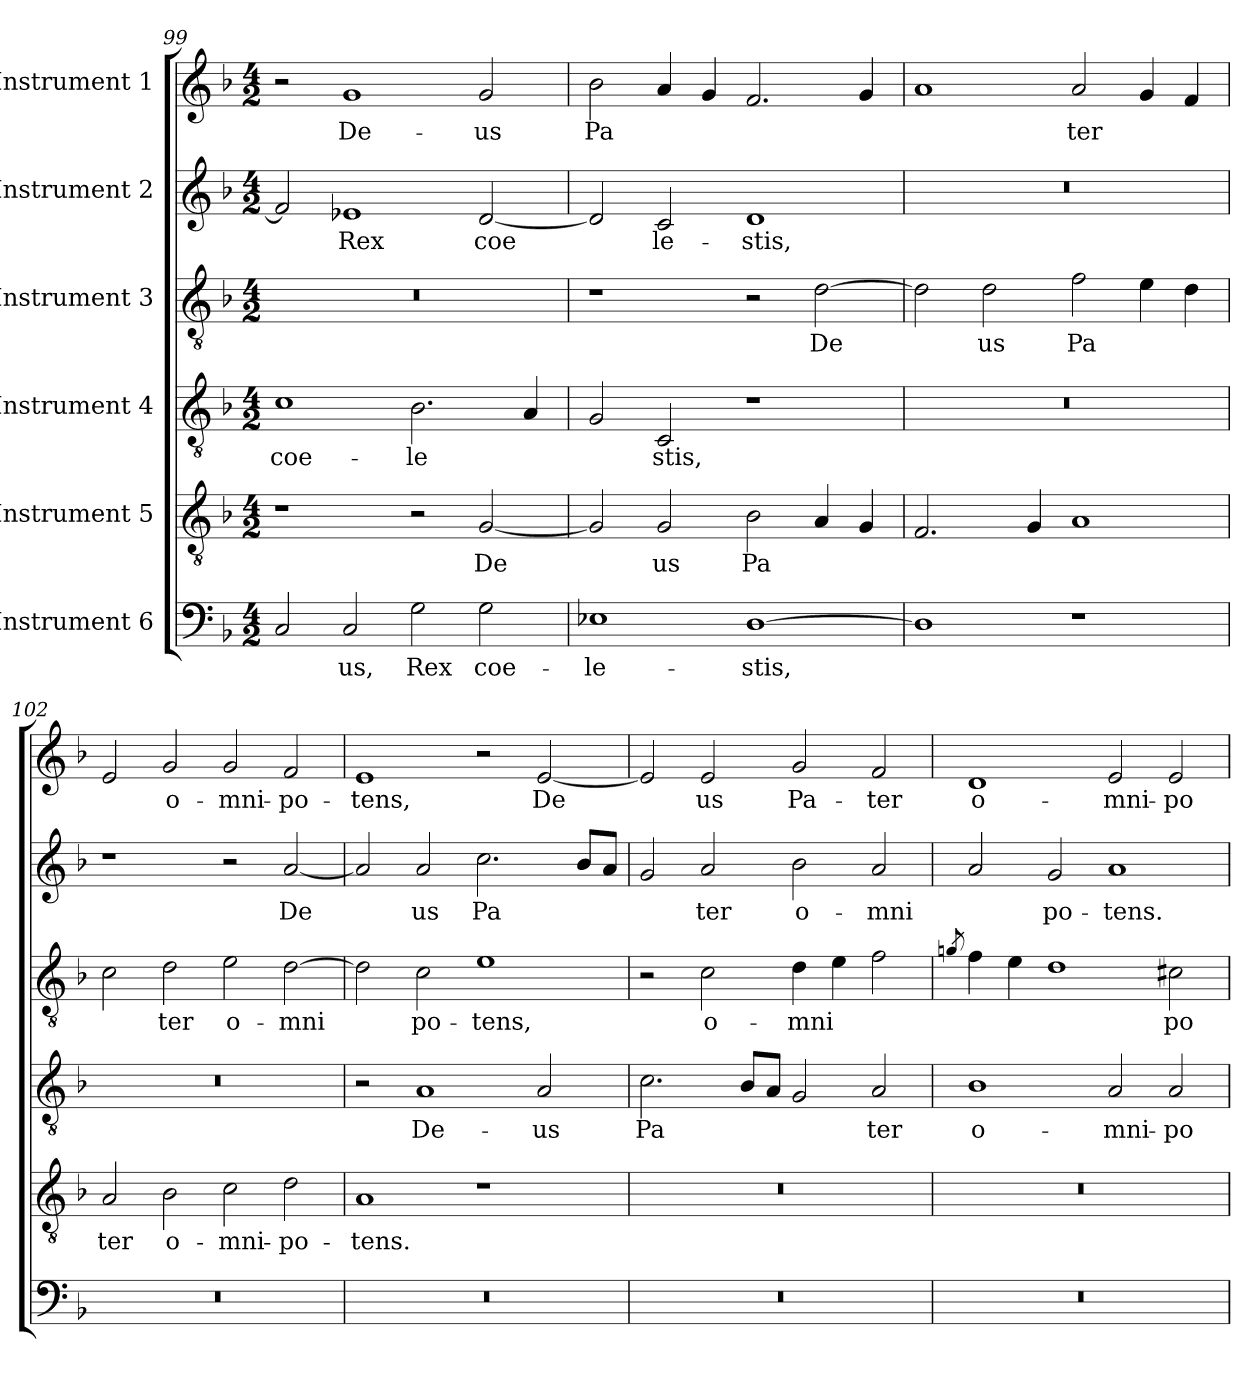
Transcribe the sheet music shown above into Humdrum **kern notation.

**kern	**text	**kern	**text	**kern	**text	**kern	**text	**kern	**text	**kern	**text
*part6	*part6	*part5	*part5	*part4	*part4	*part3	*part3	*part2	*part2	*part1	*part1
*staff6	*staff6	*staff5	*staff5	*staff4	*staff4	*staff3	*staff3	*staff2	*staff2	*staff1	*staff1
*I"Instrument 6	*	*I"Instrument 5	*	*I"Instrument 4	*	*I"Instrument 3	*	*I"Instrument 2	*	*I"Instrument 1	*
*clefF4	*	*clefGv2	*	*clefGv2	*	*clefGv2	*	*clefG2	*	*clefG2	*
*k[b-]	*	*k[b-]	*	*k[b-]	*	*k[b-]	*	*k[b-]	*	*k[b-]	*
*F:	*	*F:	*	*F:	*	*F:	*	*F:	*	*F:	*
*M4/2	*	*M4/2	*	*M4/2	*	*M4/2	*	*M4/2	*	*M4/2	*
=99	=99	=99	=99	=99	=99	=99	=99	=99	=99	=99	=99
!	!LO:LY:b:cj	!	!	!	!LO:LY:b:cj	!	!	!	!LO:LY:b:cj	!	!
2C/	--	1r	.	1c	coe-	0r	.	2f/]	.	2r	.
!	!LO:LY:b:cj	!	!	!	!	!	!	!	!LO:LY:b:cj	!	!LO:LY:b:cj
2C/	-us,	.	.	.	.	.	.	1e-X	Rex	1g	De-
!	!LO:LY:b:cj	!	!	!	!LO:LY:b:cj	!	!	!	!	!	!
2G\	Rex	2r	.	2.B-\	-le-	.	.	.	.	.	.
!	!LO:LY:b:cj	!	!LO:LY:b:cj	!	!	!	!	!	!LO:LY:b:cj	!	!LO:LY:b:cj
2G\	coe-	[>2G/	De-	.	.	.	.	[>2d/	coe-	2g/	-us
!	!	!	!	!	!LO:LY:b:cj	!	!	!	!	!	!
.	.	.	.	4A/	--	.	.	.	.	.	.
!!LO:PB:g=z
=100	=100	=100	=100	=100	=100	=100	=100	=100	=100	=100	=100
!	!LO:LY:b:cj	!	!LO:LY:b:cj	!	!LO:LY:b:cj	!	!	!	!LO:LY:b:cj	!	!LO:LY:b:cj
1E-X	-le-	2G/]	--	2G/	--	1r	.	2d/]	--	2b-\	Pa-
!	!	!	!LO:LY:b:cj	!	!LO:LY:b:cj	!	!	!	!LO:LY:b:cj	!	!LO:LY:b:cj
.	.	2G/	-us	2C/	-stis,	.	.	2c/	-le-	4a/	--
!	!	!	!	!	!	!	!	!	!	!	!LO:LY:b:cj
.	.	.	.	.	.	.	.	.	.	4g/	--
!	!LO:LY:b:cj	!	!LO:LY:b:cj	!	!	!	!	!	!LO:LY:b:cj	!	!LO:LY:b:cj
[>1D	-stis,	2B-\	Pa-	1r	.	2r	.	1d	-stis,	2.f/	--
!	!	!	!LO:LY:b:cj	!	!	!	!LO:LY:b:cj	!	!	!	!
.	.	4A/	--	.	.	[>2d\	De-	.	.	.	.
!	!	!	!LO:LY:b:cj	!	!	!	!	!	!	!	!LO:LY:b:cj
.	.	4G/	--	.	.	.	.	.	.	4g/	--
=101	=101	=101	=101	=101	=101	=101	=101	=101	=101	=101	=101
!	!LO:LY:b:cj	!	!LO:LY:b:cj	!	!	!	!LO:LY:b:cj	!	!	!	!LO:LY:b:cj
1D]	.	2.F/	--	0r	.	2d\]	--	0r	.	1a	--
!	!	!	!	!	!	!	!LO:LY:b:cj	!	!	!	!
.	.	.	.	.	.	2d\	-us	.	.	.	.
!	!	!	!LO:LY:b:cj	!	!	!	!	!	!	!	!
.	.	4G/	--	.	.	.	.	.	.	.	.
!	!	!	!LO:LY:b:cj	!	!	!	!LO:LY:b:cj	!	!	!	!LO:LY:b:cj
1r	.	1A	--	.	.	2f\	Pa-	.	.	2a/	-ter
!	!	!	!	!	!	!	!LO:LY:b:cj	!	!	!	!LO:LY:b:cj
.	.	.	.	.	.	4e\	--	.	.	4g/	.
!	!	!	!	!	!	!	!LO:LY:b:cj	!	!	!	!LO:LY:b:cj
.	.	.	.	.	.	4d\	--	.	.	4f/	.
=102	=102	=102	=102	=102	=102	=102	=102	=102	=102	=102	=102
!	!	!	!LO:LY:b:cj	!	!	!	!LO:LY:b:cj	!	!	!	!LO:LY:b:cj
0r	.	2A/	-ter	0r	.	2c\	--	1r	.	2e/	.
!	!	!	!LO:LY:b:cj	!	!	!	!LO:LY:b:cj	!	!	!	!LO:LY:b:cj
.	.	2B-\	o-	.	.	2d\	-ter	.	.	2g/	o-
!	!	!	!LO:LY:b:cj	!	!	!	!LO:LY:b:cj	!	!	!	!LO:LY:b:cj
.	.	2c\	-mni-	.	.	2e\	o-	2r	.	2g/	-mni-
!	!	!	!LO:LY:b:cj	!	!	!	!LO:LY:b:cj	!	!LO:LY:b:cj	!	!LO:LY:b:cj
.	.	2d\	-po-	.	.	[>2d\	-mni-	[<2a/	De-	2f/	-po-
=103	=103	=103	=103	=103	=103	=103	=103	=103	=103	=103	=103
!	!	!	!LO:LY:b:cj	!	!	!	!LO:LY:b:cj	!	!LO:LY:b:cj	!	!LO:LY:b:cj
0r	.	1A	-tens.	2r	.	2d\]	--	2a/]	--	1e	-tens,
!	!	!	!	!	!LO:LY:b:cj	!	!LO:LY:b:cj	!	!LO:LY:b:cj	!	!
.	.	.	.	1A	De-	2c\	-po-	2a/	-us	.	.
!	!	!	!	!	!	!	!LO:LY:b:cj	!	!LO:LY:b:cj	!	!
.	.	1r	.	.	.	1e	-tens,	2.cc\	Pa-	2r	.
!	!	!	!	!	!LO:LY:b:cj	!	!	!	!	!	!LO:LY:b:cj
.	.	.	.	2A/	-us	.	.	.	.	[<2e/	De-
!	!	!	!	!	!	!	!	!	!LO:LY:b:cj	!	!
.	.	.	.	.	.	.	.	8b-/L	--	.	.
!	!	!	!	!	!	!	!	!	!LO:LY:b:cj	!	!
.	.	.	.	.	.	.	.	8a/J	--	.	.
=104	=104	=104	=104	=104	=104	=104	=104	=104	=104	=104	=104
!	!	!	!	!	!LO:LY:b:cj	!	!	!	!LO:LY:b:cj	!	!LO:LY:b:cj
0r	.	0r	.	2.c\	Pa-	2r	.	2g/	--	2e/]	--
!	!	!	!	!	!	!	!LO:LY:b:cj	!	!LO:LY:b:cj	!	!LO:LY:b:cj
.	.	.	.	.	.	2c\	o-	2a/	-ter	2e/	-us
!	!	!	!	!	!LO:LY:b:cj	!	!	!	!	!	!
.	.	.	.	8B-/L	--	.	.	.	.	.	.
!	!	!	!	!	!LO:LY:b:cj	!	!	!	!	!	!
.	.	.	.	8A/J	--	.	.	.	.	.	.
!	!	!	!	!	!LO:LY:b:cj	!	!LO:LY:b:cj	!	!LO:LY:b:cj	!	!LO:LY:b:cj
.	.	.	.	2G/	--	4d\	-mni-	2b-\	o-	2g/	Pa-
!	!	!	!	!	!	!	!LO:LY:b:cj	!	!	!	!
.	.	.	.	.	.	4e\	--	.	.	.	.
!	!	!	!	!	!LO:LY:b:cj	!	!LO:LY:b:cj	!	!LO:LY:b:cj	!	!LO:LY:b:cj
.	.	.	.	2A/	-ter	2f\	--	2a/	-mni-	2f/	-ter
!!LO:LB:g=z
=105	=105	=105	=105	=105	=105	=105	=105	=105	=105	=105	=105
.	.	.	.	.	.	8qgn/	.	.	.	.	.
!	!	!	!	!	!LO:LY:b:cj	!	!LO:LY:b:cj	!	!LO:LY:b:cj	!	!LO:LY:b:cj
0r	.	0r	.	1B-	o-	4f\	--	2a/	--	1d	o-
!	!	!	!	!	!	!	!LO:LY:b:cj	!	!	!	!
.	.	.	.	.	.	4e\	--	.	.	.	.
!	!	!	!	!	!	!	!LO:LY:b:cj	!	!LO:LY:b:cj	!	!
.	.	.	.	.	.	1d	--	2g/	-po-	.	.
!	!	!	!	!	!LO:LY:b:cj	!	!	!	!LO:LY:b:cj	!	!LO:LY:b:cj
.	.	.	.	2A/	-mni-	.	.	1a	-tens.	2e/	-mni-
!	!	!	!	!	!LO:LY:b:cj	!	!LO:LY:b:cj	!	!	!	!LO:LY:b:cj
.	.	.	.	2A/	-po-	2c#\	-po-	.	.	2e/	-po-
=	=	=	=	=	=	=	=	=	=	=	=
*-	*-	*-	*-	*-	*-	*-	*-	*-	*-	*-	*-
